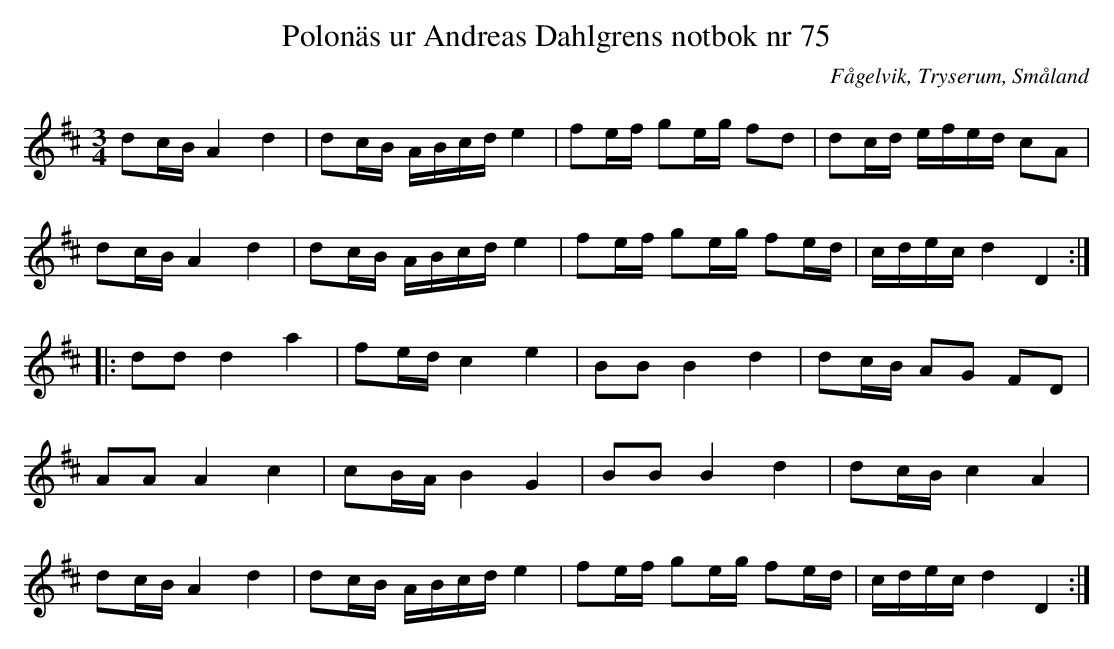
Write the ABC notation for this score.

X:1
T: Polonäs ur Andreas Dahlgrens notbok nr 75
O: Fågelvik, Tryserum, Småland
M: 3/4
L: 1/16
K: D
d2cB A4 d4 | d2cB ABcd e4 | f2ef g2eg f2d2 | d2cd efed c2A2 |
d2cB A4 d4 | d2cB ABcd e4 | f2ef g2eg f2ed | cdec d4 D4 ::
d2d2 d4 a4 | f2ed c4 e4 | B2B2 B4 d4 | d2cB A2G2 F2D2 |
A2A2 A4 c4 | c2BA B4 G4 | B2B2 B4 d4 | d2cB c4 A4 |
d2cB A4 d4 | d2cB ABcd e4 | f2ef g2eg f2ed | cdec d4 D4 :|
